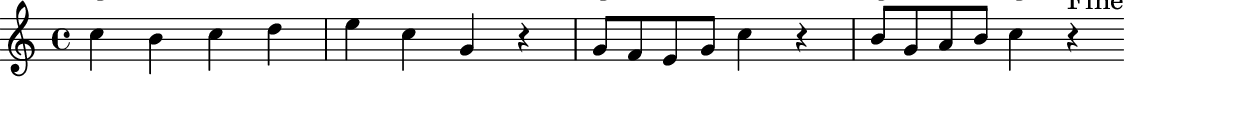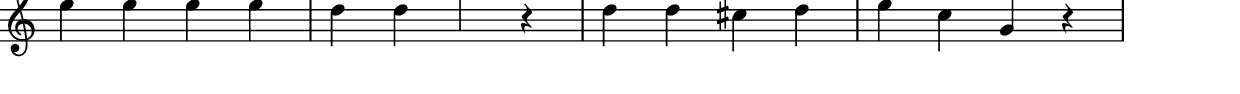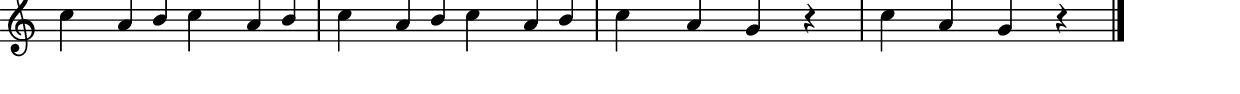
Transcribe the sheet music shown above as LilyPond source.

% MusicXML to Lilypond converter by Kovi

szovegAAA = \lyricmode {  "A" "ci" -- "gá" -- "nyok" "sá" -- "to" -- "ra" "la" -- "di" -- "la" -- "di" -- "lom," "sár" -- "ga" "li" -- "li" -- "om," "Én" "a" "vaj" -- "dát" "nem" "bá" -- "nom," "csak" "a" "lá" -- "nyát" -- "saj" -- "ná" -- "lom," "Õ" "volt" --  \skip 4 "né" -- "kem" "a" "zim" -- "ber" -- "i" "zom" -- "bo" -- "ri" "szép" "asz" -- "szony," "jó" "asz" -- "szony,"  }

szovegAAB = \lyricmode {  "Le" -- "é" -- "gett" "az" "éj" -- "sza" -- "ka," "la" -- "di" -- "la" -- "di" -- "lom," "sár" -- "ga" "li" -- "li" -- "om."  \skip 4  \skip 4  \skip 4  \skip 4  \skip 4  \skip 4  \skip 4  \skip 4  \skip 4  \skip 4  \skip 4  \skip 4  \skip 4  \skip 4  \skip 4  \skip 4  \skip 4  \skip 4  \skip 4  \skip 4  \skip 4  \skip 4  \skip 4  \skip 4  \skip 4  \skip 4  \skip 4  \skip 4  \skip 4  \skip 4  \skip 4  }

% Analyzing...
% 1 parts
% 1 Staff
% forceBassClefActive = 
melody = {
% 56 notes in the part
% 1 voices

\new Staff
\new Voice {
% 56 notes
% 12 mesaures

\override Score.RehearsalMark #'break-visibility = #begin-of-line-invisible
% Measure 1
\clef "treble"
\key c \major
\time 4/4 
c''4 b'4 c''4 d''4 
% Measure 2
e''4 c''4 g'4 r4 
% Measure 3
\mark \markup { \fontsize #-2 \musicglyph #"scripts.segno" }
g'8 f'8 e'8 g'8 c''4 r4 
% Measure 4
b'8 g'8 a'8 b'8 c''4 r4 
\override Score.RehearsalMark #'self-alignment-X = #RIGHT
\mark \markup{\fontsize #-0.5 {"Fine"}}
\bar ":|" 
% Measure 5
\break
e''4 e''4 e''4 e''4 
% Measure 6
d''4 d''4 g''4 r4 
% Measure 7
d''4 d''4 cis''4 d''4 
% Measure 8
e''4 c''4 g'4 r4 
% Measure 9
\break
c''4 a'8 b'8 c''4 a'8 b'8 
% Measure 10
c''4 a'8 b'8 c''4 a'8 b'8 
% Measure 11
c''4 a'4 g'4 r4 
% Measure 12
c''4 a'4 g'4 r4 \bar "|." 
} % voice
} % melody


harmonies = \chordmode {
% 9 chords
\germanChords
c4 s4 s4 s4 s4 s4 s4 s4 c4 s4 s4 s4 g4 s4 c4 s4 c4 s4 s4 s4 g4 s4 s4 s4 s4 s4 s4 s4 c4 s4 s4 s4 c4 s4 s4 s4 s4 s4 s4 s4 g4
}

\include "../../definitions.ly"
